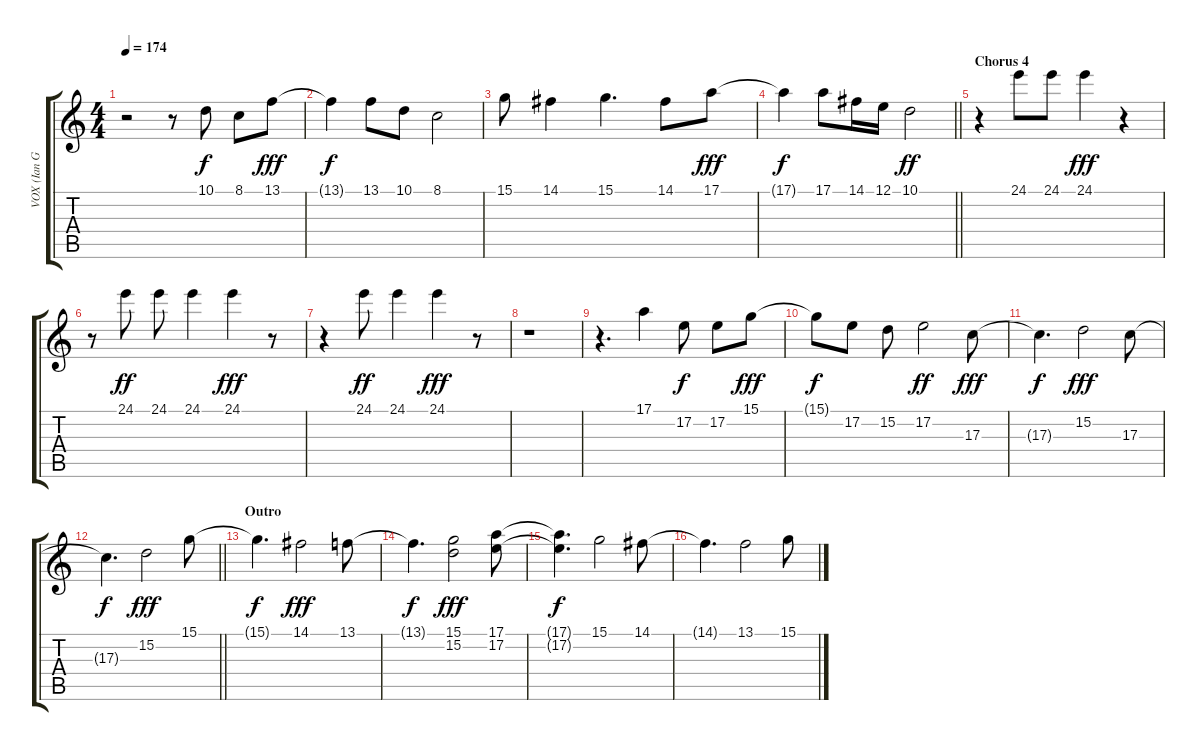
\track ("VOX (Ian Gillan)" "VOX (Ian G") {instrument lead6voice}
\staff {score tabs}
\tuning (E4 B3 G3 D3 A2 E2) {hide}
\ts (4 4)
\tempo 174
\clef g2
\ks c
r.2{dy f} r.8 10.1.8 8.1.8 13.1.8{dy fff} |
13.1{t}.4{dy f} 13.1.8 10.1.8 8.1.2 |
15.1.8 14.1.4 15.1.4{d} 14.1.8 17.1.8{dy fff} |
\barLineRight lightlight
17.1{t}.4{dy f} 17.1.8 14.1.16 12.1.16 10.1.2{dy ff} |
\section ("" "Chorus 4")
r.4 24.1.8 24.1.8 24.1.4{dy fff} r.4 |
r.8 24.1.8{dy ff} 24.1.8 24.1.4 24.1.4{dy fff} r.8 |
r.4 24.1.8{dy ff} 24.1.4 24.1.4{dy fff} r.8 |
r.1 |
r.4{d} 17.1.4 17.2.8{dy f} 17.2.8 15.1.8{dy fff} |
15.1{t}.8{dy f} 17.2.8 15.2.8 17.2.2{dy ff} 17.3.8{dy fff} |
17.3{t}.4{d dy f} 15.2.2{dy fff} 17.3.8 |
\barLineRight lightlight
17.3{t}.4{d dy f} 15.2.2{dy fff} 15.1.8 |
\section ("" "Outro")
15.1{t}.4{d dy f} 14.1.2{dy fff} 13.1.8 |
13.1{t}.4{d dy f} (15.1 15.2).2{dy fff} (17.1 17.2).8 |
(17.1{t} 17.2{t}).4{d dy f} 15.1.2 14.1.8 |
14.1{t}.4{d} 13.1.2 15.1.8
